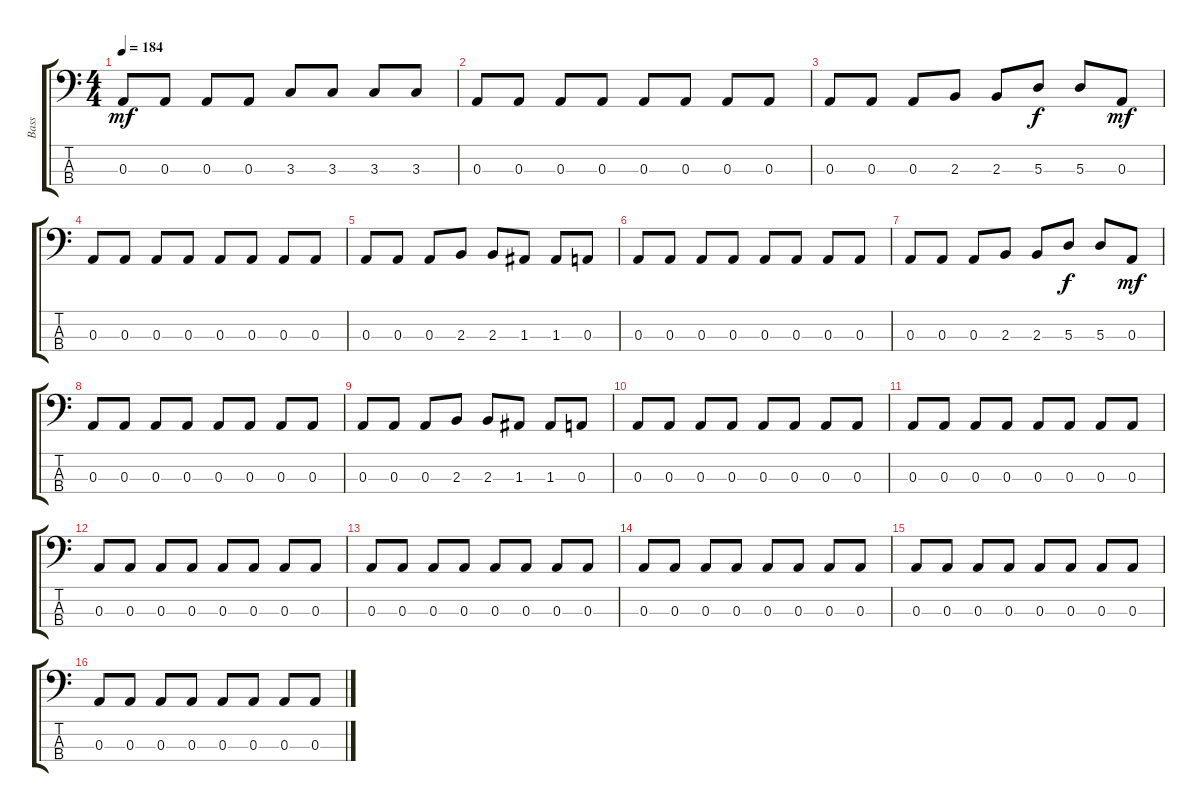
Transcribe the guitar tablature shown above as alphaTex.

\track ("Bass" "Bass") {instrument electricbasspick}
\staff {score tabs}
\tuning (G2 D2 A1 E1) {hide}
\ts (4 4)
\tempo 184
\clef f4
\ks c
0.3.8{dy mf} 0.3.8 0.3.8 0.3.8 3.3.8 3.3.8 3.3.8 3.3.8 |
0.3.8 0.3.8 0.3.8 0.3.8 0.3.8 0.3.8 0.3.8 0.3.8 |
0.3.8 0.3.8 0.3.8 2.3.8 2.3.8 5.3.8{dy f} 5.3.8 0.3.8{dy mf} |
0.3.8 0.3.8 0.3.8 0.3.8 0.3.8 0.3.8 0.3.8 0.3.8 |
0.3.8 0.3.8 0.3.8 2.3.8 2.3.8 1.3.8 1.3.8 0.3.8 |
0.3.8 0.3.8 0.3.8 0.3.8 0.3.8 0.3.8 0.3.8 0.3.8 |
0.3.8 0.3.8 0.3.8 2.3.8 2.3.8 5.3.8{dy f} 5.3.8 0.3.8{dy mf} |
0.3.8 0.3.8 0.3.8 0.3.8 0.3.8 0.3.8 0.3.8 0.3.8 |
0.3.8 0.3.8 0.3.8 2.3.8 2.3.8 1.3.8 1.3.8 0.3.8 |
0.3.8 0.3.8 0.3.8 0.3.8 0.3.8 0.3.8 0.3.8 0.3.8 |
0.3.8 0.3.8 0.3.8 0.3.8 0.3.8 0.3.8 0.3.8 0.3.8 |
0.3.8 0.3.8 0.3.8 0.3.8 0.3.8 0.3.8 0.3.8 0.3.8 |
0.3.8 0.3.8 0.3.8 0.3.8 0.3.8 0.3.8 0.3.8 0.3.8 |
0.3.8 0.3.8 0.3.8 0.3.8 0.3.8 0.3.8 0.3.8 0.3.8 |
0.3.8 0.3.8 0.3.8 0.3.8 0.3.8 0.3.8 0.3.8 0.3.8 |
0.3.8 0.3.8 0.3.8 0.3.8 0.3.8 0.3.8 0.3.8 0.3.8
